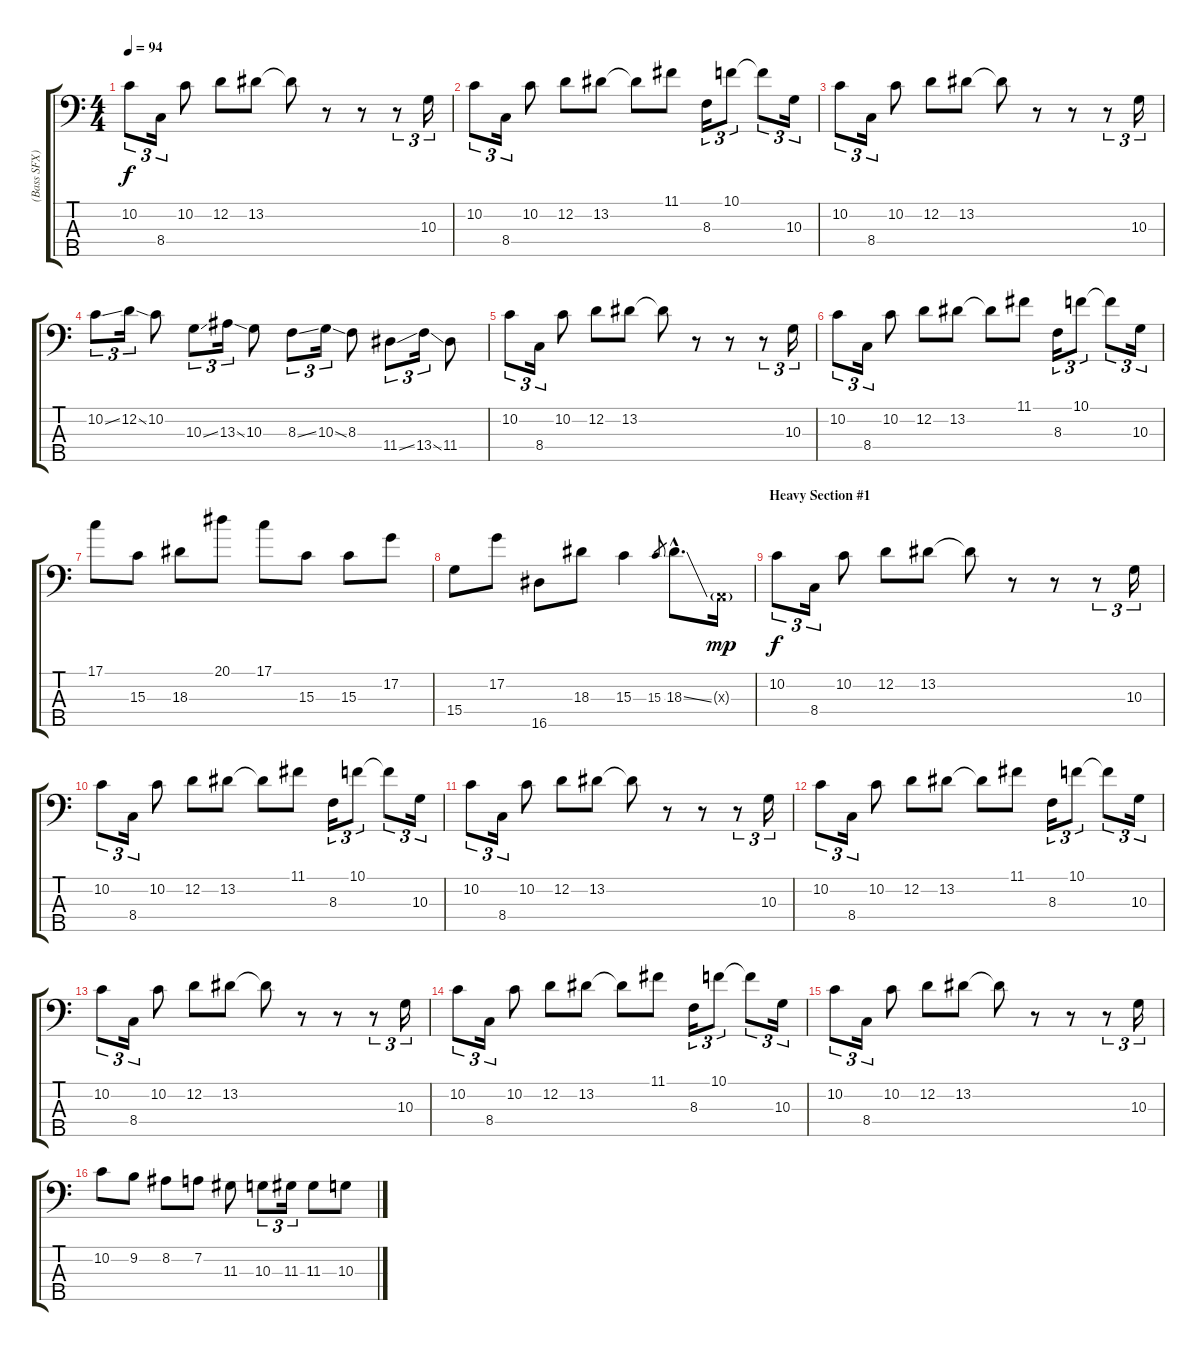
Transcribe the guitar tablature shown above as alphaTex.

\track ("(Bass SFX)" "(Bass SFX)") {instrument electricbasspick}
\staff {score tabs}
\tuning (G2 D2 A1 E1 B0) {hide}
\ts (4 4)
\tempo 94
\clef f4
\ks c
10.2.8{tu (3 2) dy f} 8.4.16{tu (3 2)} 10.2.8 12.2.8 13.2.8 13.2{t}.8 r.8 r.8 r.8{tu (3 2)} 10.3.16{tu (3 2)} |
10.2.8{tu (3 2)} 8.4.16{tu (3 2)} 10.2.8 12.2.8 13.2.8 13.2{t}.8 11.1.8 8.3.16{tu (3 2)} 10.1.8{tu (3 2)} 10.1{t}.8{tu (3 2)} 10.3.16{tu (3 2)} |
10.2.8{tu (3 2)} 8.4.16{tu (3 2)} 10.2.8 12.2.8 13.2.8 13.2{t}.8 r.8 r.8 r.8{tu (3 2)} 10.3.16{tu (3 2)} |
10.2{ss}.8{tu (3 2)} 12.2{ss}.16{tu (3 2)} 10.2.8 10.3{ss}.8{tu (3 2)} 13.3{ss}.16{tu (3 2)} 10.3.8 8.3{ss}.8{tu (3 2)} 10.3{ss}.16{tu (3 2)} 8.3.8 11.4{ss}.8{tu (3 2)} 13.4{ss}.16{tu (3 2)} 11.4.8 |
10.2.8{tu (3 2)} 8.4.16{tu (3 2)} 10.2.8 12.2.8 13.2.8 13.2{t}.8 r.8 r.8 r.8{tu (3 2)} 10.3.16{tu (3 2)} |
10.2.8{tu (3 2)} 8.4.16{tu (3 2)} 10.2.8 12.2.8 13.2.8 13.2{t}.8 11.1.8 8.3.16{tu (3 2)} 10.1.8{tu (3 2)} 10.1{t}.8{tu (3 2)} 10.3.16{tu (3 2)} |
17.1.8 15.3.8 18.3.8 20.1.8 17.1.8 15.3.8 15.3.8 17.2.8 |
15.4.8 17.2.8 16.5.8 18.3.8 15.3.4 15.3.8{gr} 18.3{ss hac}.8{d} 0.3{g x}.16{dy mp} |
\section ("" "Heavy Section #1")
10.2.8{tu (3 2) dy f} 8.4.16{tu (3 2)} 10.2.8 12.2.8 13.2.8 13.2{t}.8 r.8 r.8 r.8{tu (3 2)} 10.3.16{tu (3 2)} |
10.2.8{tu (3 2)} 8.4.16{tu (3 2)} 10.2.8 12.2.8 13.2.8 13.2{t}.8 11.1.8 8.3.16{tu (3 2)} 10.1.8{tu (3 2)} 10.1{t}.8{tu (3 2)} 10.3.16{tu (3 2)} |
10.2.8{tu (3 2)} 8.4.16{tu (3 2)} 10.2.8 12.2.8 13.2.8 13.2{t}.8 r.8 r.8 r.8{tu (3 2)} 10.3.16{tu (3 2)} |
10.2.8{tu (3 2)} 8.4.16{tu (3 2)} 10.2.8 12.2.8 13.2.8 13.2{t}.8 11.1.8 8.3.16{tu (3 2)} 10.1.8{tu (3 2)} 10.1{t}.8{tu (3 2)} 10.3.16{tu (3 2)} |
10.2.8{tu (3 2)} 8.4.16{tu (3 2)} 10.2.8 12.2.8 13.2.8 13.2{t}.8 r.8 r.8 r.8{tu (3 2)} 10.3.16{tu (3 2)} |
10.2.8{tu (3 2)} 8.4.16{tu (3 2)} 10.2.8 12.2.8 13.2.8 13.2{t}.8 11.1.8 8.3.16{tu (3 2)} 10.1.8{tu (3 2)} 10.1{t}.8{tu (3 2)} 10.3.16{tu (3 2)} |
10.2.8{tu (3 2)} 8.4.16{tu (3 2)} 10.2.8 12.2.8 13.2.8 13.2{t}.8 r.8 r.8 r.8{tu (3 2)} 10.3.16{tu (3 2)} |
10.2.8 9.2.8 8.2.8 7.2.8 11.3.8 10.3.8{tu (3 2)} 11.3.16{tu (3 2)} 11.3.8 10.3.8
